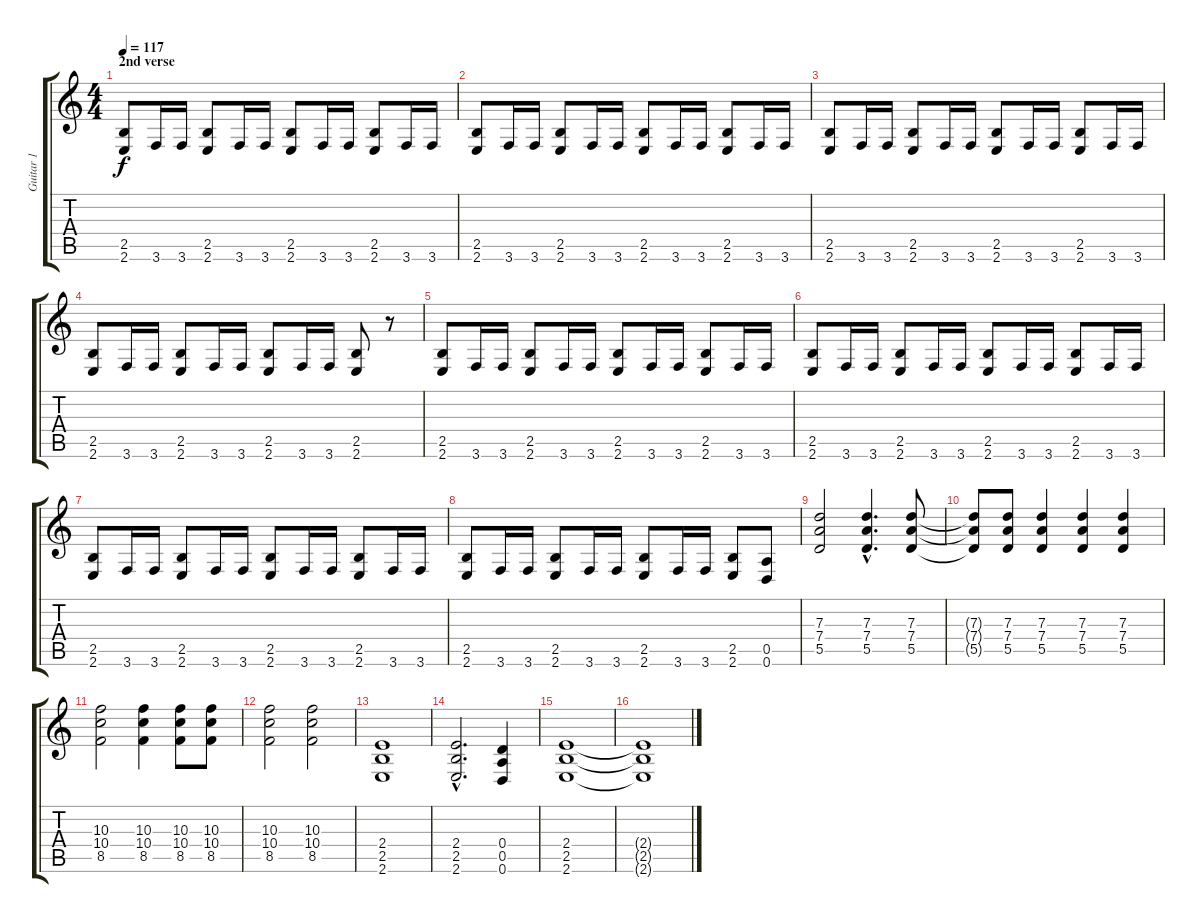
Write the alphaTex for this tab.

\track ("Guitar 1" "Guitar 1") {instrument distortionguitar}
\staff {score tabs}
\tuning (E4 B3 G3 D3 A2 D2) {hide}
\ts (4 4)
\section ("" "2nd verse")
\tempo 117
\clef g2
\ks c
(2.5 2.6).8{dy f} 3.6.16 3.6.16 (2.5 2.6).8 3.6.16 3.6.16 (2.5 2.6).8 3.6.16 3.6.16 (2.5 2.6).8 3.6.16 3.6.16 |
(2.5 2.6).8 3.6.16 3.6.16 (2.5 2.6).8 3.6.16 3.6.16 (2.5 2.6).8 3.6.16 3.6.16 (2.5 2.6).8 3.6.16 3.6.16 |
(2.5 2.6).8 3.6.16 3.6.16 (2.5 2.6).8 3.6.16 3.6.16 (2.5 2.6).8 3.6.16 3.6.16 (2.5 2.6).8 3.6.16 3.6.16 |
(2.5 2.6).8 3.6.16 3.6.16 (2.5 2.6).8 3.6.16 3.6.16 (2.5 2.6).8 3.6.16 3.6.16 (2.5 2.6).8 r.8 |
(2.5 2.6).8 3.6.16 3.6.16 (2.5 2.6).8 3.6.16 3.6.16 (2.5 2.6).8 3.6.16 3.6.16 (2.5 2.6).8 3.6.16 3.6.16 |
(2.5 2.6).8 3.6.16 3.6.16 (2.5 2.6).8 3.6.16 3.6.16 (2.5 2.6).8 3.6.16 3.6.16 (2.5 2.6).8 3.6.16 3.6.16 |
(2.5 2.6).8 3.6.16 3.6.16 (2.5 2.6).8 3.6.16 3.6.16 (2.5 2.6).8 3.6.16 3.6.16 (2.5 2.6).8 3.6.16 3.6.16 |
(2.5 2.6).8 3.6.16 3.6.16 (2.5 2.6).8 3.6.16 3.6.16 (2.5 2.6).8 3.6.16 3.6.16 (2.5 2.6).8 (0.5 0.6).8 |
(7.3 7.4 5.5).2 (7.3{hac} 7.4{hac} 5.5{hac}).4{d} (7.3 7.4 5.5).8 |
(7.3{t} 7.4{t} 5.5{t}).8 (7.3 7.4 5.5).8 (7.3 7.4 5.5).4 (7.3 7.4 5.5).4 (7.3 7.4 5.5).4 |
(10.3 10.4 8.5).2 (10.3 10.4 8.5).4 (10.3 10.4 8.5).8 (10.3 10.4 8.5).8 |
(10.3 10.4 8.5).2 (10.3 10.4 8.5).2 |
(2.4 2.5 2.6).1 |
(2.4{hac} 2.5{hac} 2.6{hac}).2{d} (0.4 0.5 0.6).4 |
(2.4 2.5 2.6).1 |
(2.4{t} 2.5{t} 2.6{t}).1
